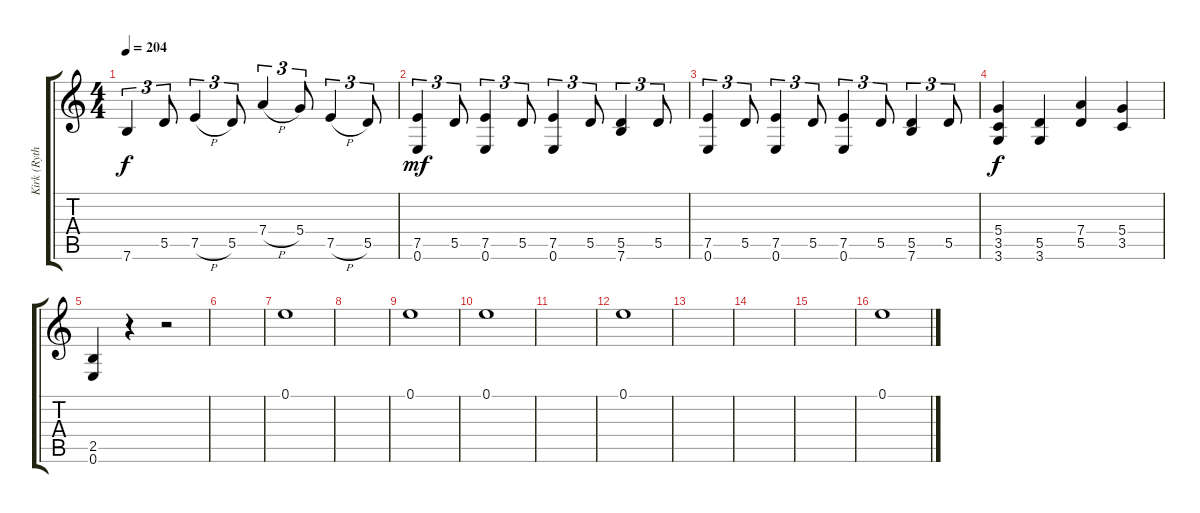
\track ("Kirk (Rythm guitar)" "Kirk (Ryth") {instrument overdrivenguitar}
\staff {score tabs}
\tuning (E4 B3 G3 D3 A2 E2) {hide}
\ts (4 4)
\tempo 204
\clef g2
\ks c
7.6.4{tu (3 2) dy f} 5.5.8{tu (3 2)} 7.5{h}.4{tu (3 2)} 5.5.8{tu (3 2)} 7.4{h}.4{tu (3 2)} 5.4.8{tu (3 2)} 7.5{h}.4{tu (3 2)} 5.5.8{tu (3 2)} |
(7.5 0.6).4{tu (3 2) dy mf} 5.5.8{tu (3 2)} (7.5 0.6).4{tu (3 2)} 5.5.8{tu (3 2)} (7.5 0.6).4{tu (3 2)} 5.5.8{tu (3 2)} (5.5 7.6).4{tu (3 2)} 5.5.8{tu (3 2)} |
(7.5 0.6).4{tu (3 2)} 5.5.8{tu (3 2)} (7.5 0.6).4{tu (3 2)} 5.5.8{tu (3 2)} (7.5 0.6).4{tu (3 2)} 5.5.8{tu (3 2)} (5.5 7.6).4{tu (3 2)} 5.5.8{tu (3 2)} |
(5.4 3.5 3.6).4{dy f} (5.5 3.6).4 (7.4 5.5).4 (5.4 3.5).4 |
(2.5 0.6).4 r.4 r.2 |
|
0.1.1 |
|
0.1.1 |
0.1.1 |
|
0.1.1 |
|
|
|
0.1.1
